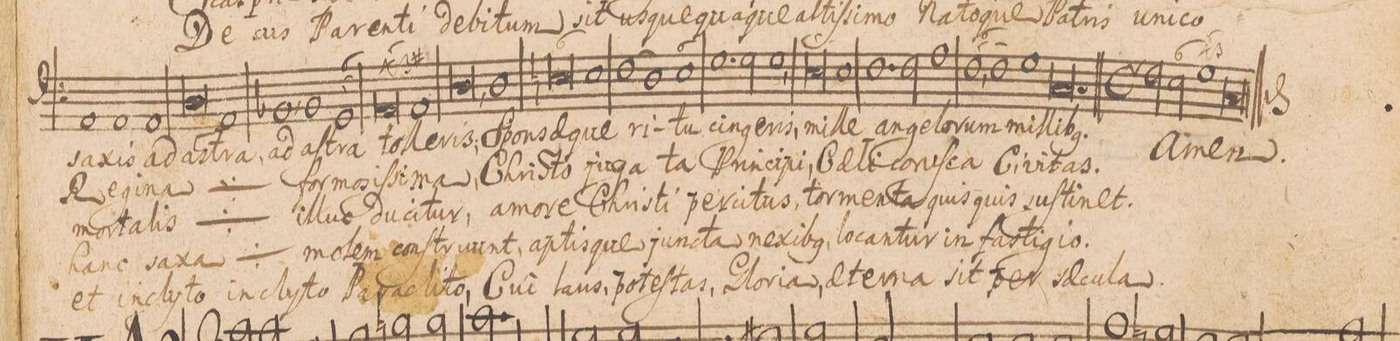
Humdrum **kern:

**kern	**fba	**text	**text	**text	**text	**text
*I"BASSVS.	*	*	*	*	*	*
*clefF4	*	*	*	*	*	*
*k[]	*	*	*	*	*	*
*M3/1	*	*	*	*	*	*
1AA	.	sa-	Re-	mor-	hanc	et
1AA	.	-xis	-gi-	-ta-	sa-	in-
1AA	.	ad	-na	-lis	-xa	-cly-
=12	=12	=12	=12	=12	=12	=12
*	*	*	*ij	*ij	*ij	*
0D	.	as-	Re-	mor-	hanc	-to
1AA	.	-tra,	-gi-	-ta-	sa-	in-
=13	=13	=13	=13	=13	=13	=13
1BB-X,	.	ad	-na	-lis	-xa	-cly-
*	*	*	*Xij	*Xij	*Xij	*
1BB-	.	aſ-	for-	il-	mo-	-to
1GG	6 5	-tra	-mo-	-luc	-lem	Pa-
=14	=14	=14	=14	=14	=14	=14
0AA	5 4	tol-	-siſ-	du-	con-	-ra-
1AA	x #3r	-le-	-si-	-ci-	-ſtru-	-cli-
=15	=15	=15	=15	=15	=15	=15
0D,	.	-ris,	-ma,	-tur,	-unt,	-to,
1D	.	Spon-	Chri-	a-	ap-	Cuî
=16	=16	=16	=16	=16	=16	=16
0En	6	-sae-	-sto	-mo-	-tis-	laus,
1E	.	-que	ju-	-re	-que	po-
=17	=17	=17	=17	=17	=17	=17
(1F	.	ri-	-ga-	Chri-	jun-	-teſ-
1D)	.	.	.	.	.	.
1E	6	-tu	-ta	-sti	-cta	-tas,
=18	=18	=18	=18	=18	=18	=18
1.G	.	cin-	Prin-	per-	ne-	Glo-
2G\	.	-ge-	-ci-	-ci-	-xi-	-ri-
1G,	.	-ris,	-pi,	-tus.	-b(us),	-a,
=19	=19	=19	=19	=19	=19	=19
0E	5	mil-	Cae-	tor-	lo-	ae-
1E	.	-le	-li	-men-	-can-	-ter-
=20	=20	=20	=20	=20	=20	=20
1.F	.	an-	co-	-ta	-tur	-na
2F\	.	-ge-	-ru-	quis-	in	sit
1A	.	-lo-	-ſca	-quis	fa-	per
=21	=21	=21	=21	=21	=21	=21
1F,	6_ 5	-rum	Ci-	suſ-	-sti-	sae-
1F	X X	mil-	-vi-	-ti-	-gi-	-cu-
1G	.	-li-	.	.	.	.
=22-	=22	=22	=22	=22	=22	=22
0.C	.	-b(us).	-tas.	-net.	-o.	-la.
=23||	=23||	=23||	=23||	=23||	=23||	=23||
*M2/1	*	*	*	*	*	*
*met(c)	*	*	*	*	*	*
*mmet(c)	*	*	*	*	*	*
2F\	.	A-	.	.	.	.
2E\	6	.	.	.	.	.
1G	5 4	.	.	.	.	.
.	x 3	.	.	.	.	.
=24-	=24	=24	=24	=24	=24	=24
0C	.	-men.	.	.	.	.
==	==	==	==	==	==	==
*-	*-	*-	*-	*-	*-	*-
